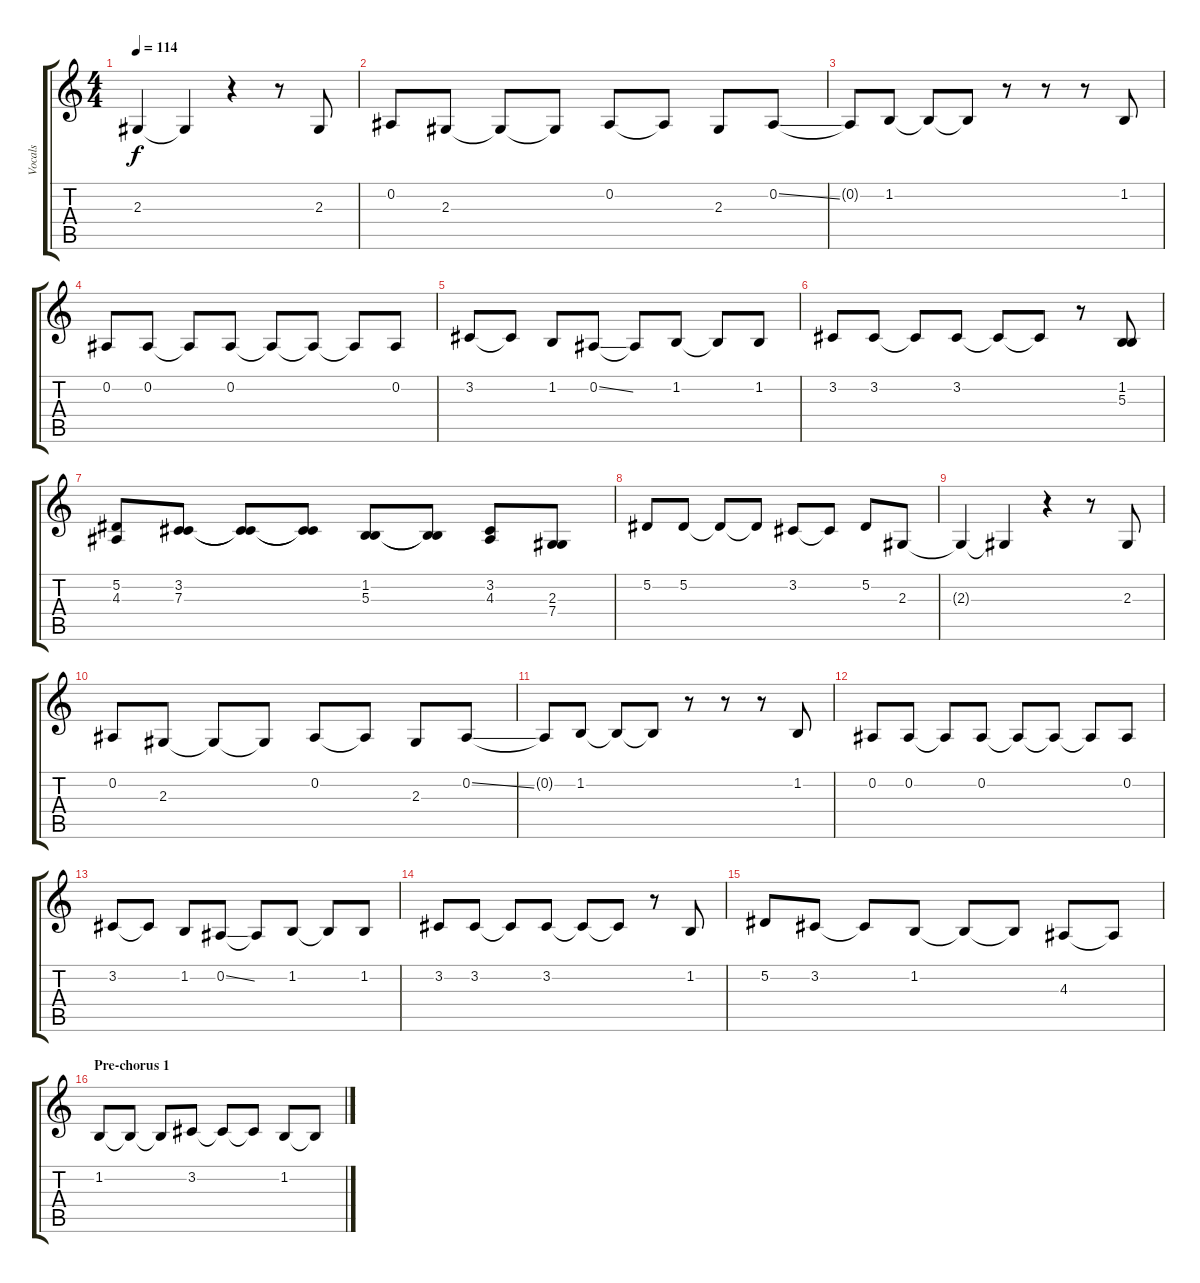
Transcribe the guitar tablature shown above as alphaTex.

\track ("Vocals" "Vocals") {instrument violin}
\staff {score tabs}
\tuning (Eb4 Bb3 Gb3 Db3 Ab2 Eb2) {hide}
\ts (4 4)
\tempo 114
\clef g2
\ks c
2.3{t}.4{dy f} 2.3{t}.4 r.4 r.8 2.3.8 |
0.2.8 2.3.8 2.3{t}.8 2.3{t}.8 0.2.8 0.2{t}.8 2.3.8 0.2{ss}.8 |
0.2{t}.8 1.2.8 1.2{t}.8 1.2{t}.8 r.8 r.8 r.8 1.2.8 |
0.2.8 0.2.8 0.2{t}.8 0.2.8 0.2{t}.8 0.2{t}.8 0.2{t}.8 0.2.8 |
3.2.8 3.2{t}.8 1.2.8 0.2{ss}.8 0.2{t}.8 1.2.8 1.2{t}.8 1.2.8 |
3.2.8 3.2.8 3.2{t}.8 3.2.8 3.2{t}.8 3.2{t}.8 r.8 (1.2 5.3).8 |
(5.2 4.3).8 (3.2 7.3).8 (3.2{t} 7.3{t}).8 (3.2{t} 7.3{t}).8 (1.2 5.3).8 (1.2{t} 5.3{t}).8 (3.2 4.3).8 (2.3 7.4).8 |
5.2.8 5.2.8 5.2{t}.8 5.2{t}.8 3.2.8 3.2{t}.8 5.2.8 2.3.8 |
2.3{t}.4 2.3{t}.4 r.4 r.8 2.3.8 |
0.2.8 2.3.8 2.3{t}.8 2.3{t}.8 0.2.8 0.2{t}.8 2.3.8 0.2{ss}.8 |
0.2{t}.8 1.2.8 1.2{t}.8 1.2{t}.8 r.8 r.8 r.8 1.2.8 |
0.2.8 0.2.8 0.2{t}.8 0.2.8 0.2{t}.8 0.2{t}.8 0.2{t}.8 0.2.8 |
3.2.8 3.2{t}.8 1.2.8 0.2{ss}.8 0.2{t}.8 1.2.8 1.2{t}.8 1.2.8 |
3.2.8 3.2.8 3.2{t}.8 3.2.8 3.2{t}.8 3.2{t}.8 r.8 1.2.8 |
5.2.8 3.2.8 3.2{t}.8 1.2.8 1.2{t}.8 1.2{t}.8 4.3.8 4.3{t}.8 |
\section ("" "Pre-chorus 1")
1.2.8 1.2{t}.8 1.2{t}.8 3.2.8 3.2{t}.8 3.2{t}.8 1.2.8 1.2{t}.8
